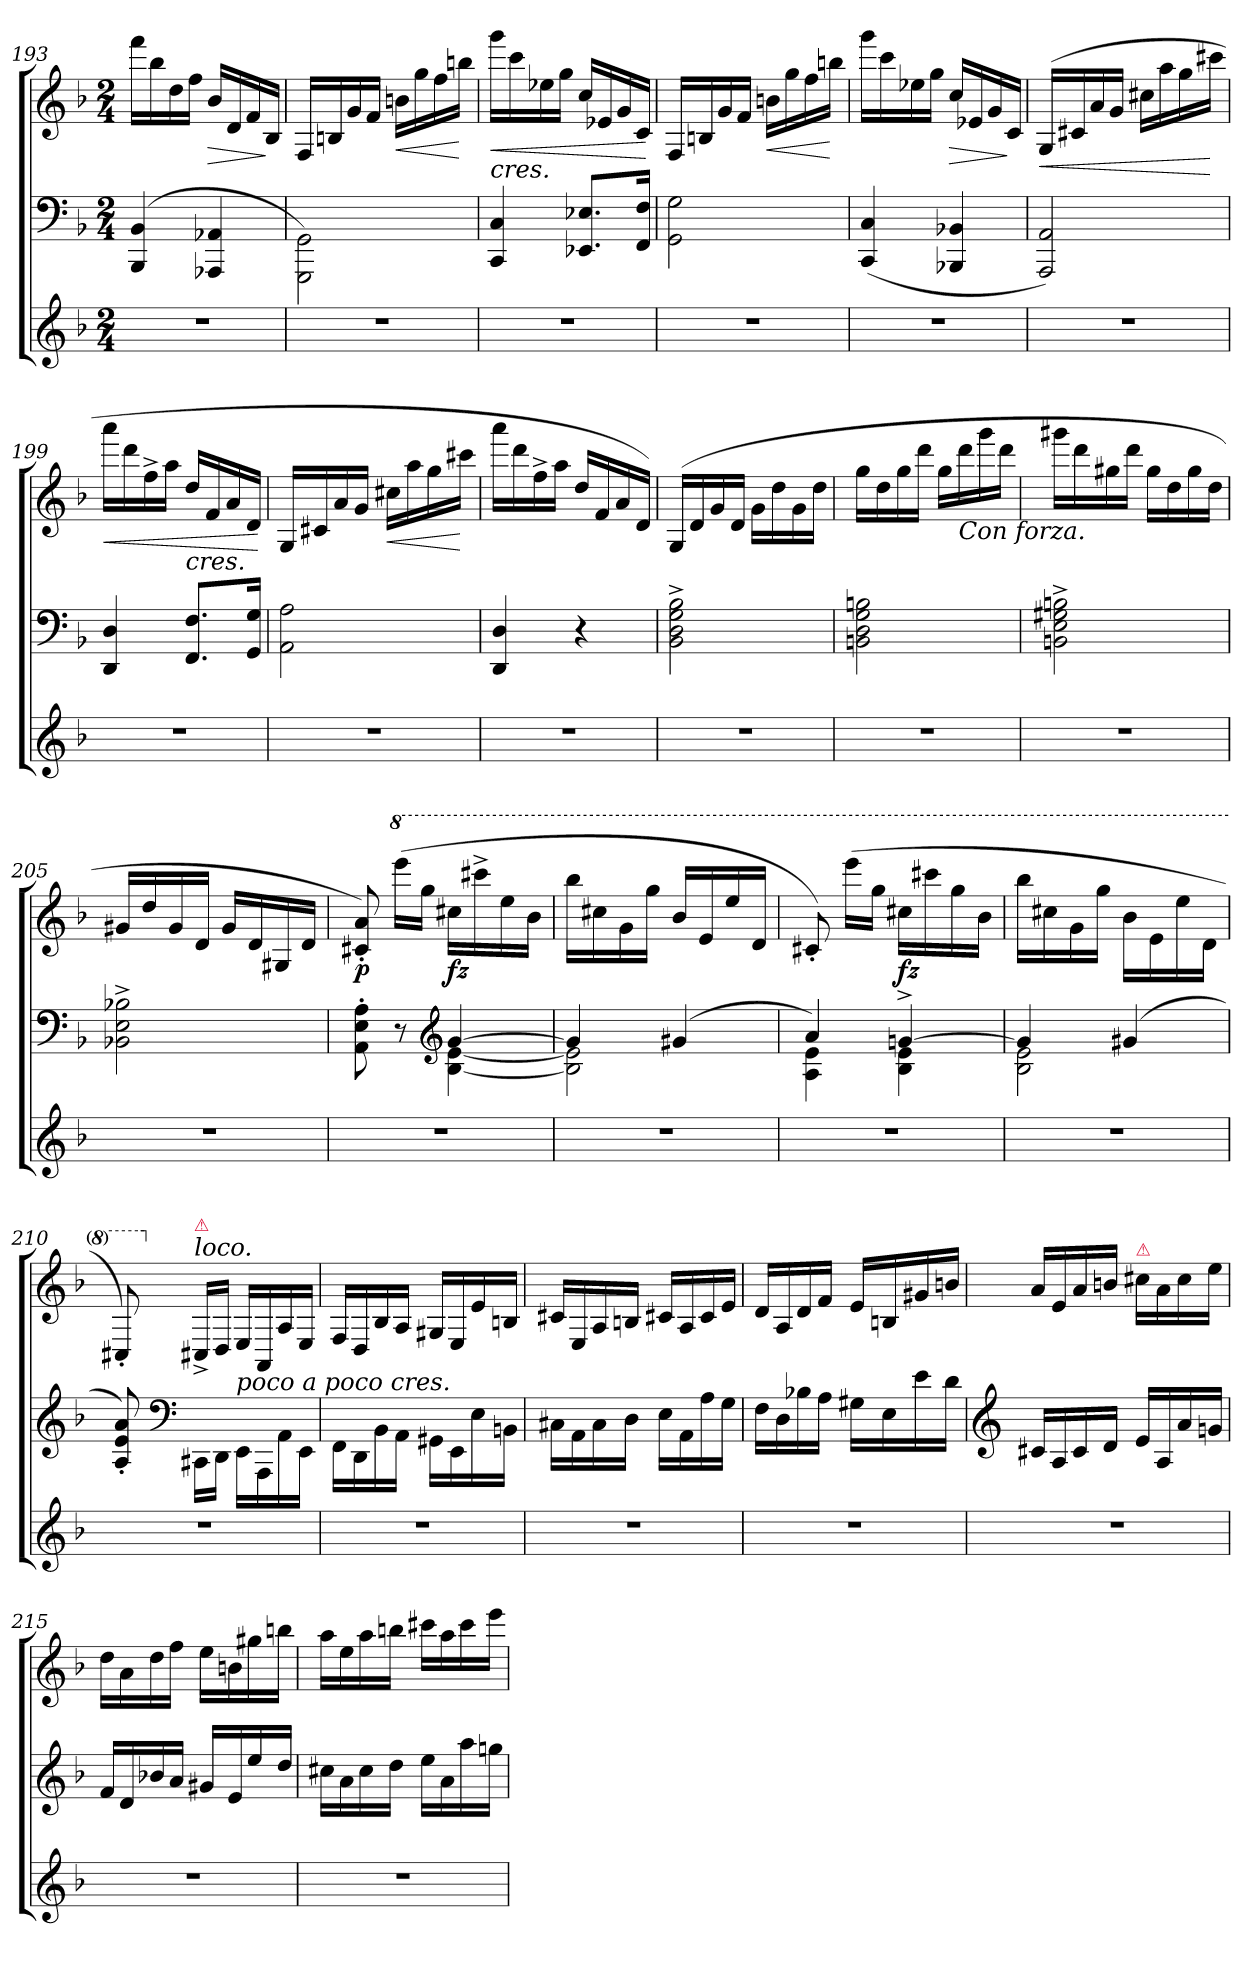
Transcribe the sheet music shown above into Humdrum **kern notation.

**kern	**kern	**kern	**dynam
*part2	*part1	*part1	*part1
*staff3	*staff2	*staff1	*staff1/2
*clefG2	*clefF4	*clefG2	*
*k[b-]	*k[b-]	*k[b-]	*
*F:	*F:	*F:	*
*M2/4	*M2/4	*M2/4	*
=193	=193	=193	=193
2r	(>4BBB- 4BB-	16fffLL	.
.	.	16bb-	.
.	.	16dd	.
.	.	16ffJJ	.
!	!	!	!LO:HP:b
.	4AAA-X 4AA-X	16b-/LL	>
.	.	16d/	.
.	.	16f/	.
.	.	16B-/JJ	]
=194	=194	=194	=194
2r	2GGG\ 2GG\)	16F/LL	.
.	.	16Bn	.
.	.	16g	.
.	.	16fJJ	.
!	!	!	!LO:HP:b
.	.	16bnLL	<
.	.	16gg	.
.	.	16ff	.
.	.	16bbnJJ	[
=195	=195	=195	=195
!	!	!LO:TX:b:i:t=cres.	!
!	!	!	!LO:HP:b
!	!	!	!LO:HP:n=1:b
2r	4CC 4C	16gggLL	> <
.	.	16ccc	.
.	.	16ee-X	.
.	.	16ggJJ	]
.	8.EE-X 8.E-XL	16cc/LL	.
.	.	16e-X/	.
.	.	16g/	.
.	16FF 16FJk	16c/JJ	.
.	.	.	[
=196	=196	=196	=196
2r	2GG\ 2G\	16F/LL	.
.	.	16Bn/	.
.	.	16g	.
.	.	16fJJ	.
!	!	!	!LO:HP:b
.	.	16bnLL	<
.	.	16gg	.
.	.	16ff	.
.	.	16bbnJJ	[
=197	=197	=197	=197
2r	(>4CC 4C	16gggLL	.
.	.	16ccc	.
.	.	16ee-X	.
.	.	16ggJJ	.
!	!	!	!LO:HP:b
.	4BBB-X 4BB-X	16cc/LL	>
.	.	16e-X/	.
.	.	16g/	.
.	.	16c/JJ	]
=198	=198	=198	=198
!	!	!	!LO:HP:b
2r	2AAA 2AA)	(>16GLL	<
.	.	16c#X	.
.	.	16a	.
.	.	16gJJ	.
.	.	16cc#XLL	.
.	.	16aa	.
.	.	16gg	.
.	.	16ccc#XJJ	[
=199	=199	=199	=199
!	!	!	!LO:HP:b
2r	4DD 4D	16aaaLL	<
.	.	16ddd	.
.	.	16ff^<	.
.	.	16aaJJ	.
!	!	!LO:TX:b:i:t=cres.	!
.	8.FF 8.FL	16dd/LL	.
.	.	16f/	.
.	.	16a/	.
.	16GG 16GJk	16d/JJ	.
.	.	.	[
=200	=200	=200	=200
2r	2AA 2A	16GLL	.
.	.	16c#X	.
.	.	16a	.
.	.	16gJJ	.
!	!	!	!LO:HP:b
.	.	16cc#XLL	<
.	.	16aa	.
.	.	16gg	.
.	.	16ccc#XJJ	[
=201	=201	=201	=201
2r	4DD 4D	16aaaLL	.
.	.	16ddd	.
.	.	16ff^<	.
.	.	16aaJJ	.
.	4r	16dd/LL	.
.	.	16f/	.
.	.	16a/	.
.	.	16d/JJ)	.
=202	=202	=202	=202
2r	2BB-^< 2D^< 2G^< 2B-^<	(>16GLL	.
.	.	16d	.
.	.	16g	.
.	.	16dJJ	.
.	.	16gLL	.
.	.	16dd	.
.	.	16g	.
.	.	16ddJJ	.
=203	=203	=203	=203
2r	2BBn 2D 2G 2Bn	16ggLL	.
.	.	16dd	.
.	.	16gg	.
.	.	16dddJJ	.
.	.	16ggLL	.
!	!	!LO:TX:b:i:t=Con forza.	!
.	.	16ddd	.
.	.	16ggg	.
.	.	16dddJJ	.
=204	=204	=204	=204
2r	2BBn^< 2E^< 2G#X^< 2Bn^<	16ggg#XLL	.
.	.	16ddd	.
.	.	16gg#X	.
.	.	16dddJJ	.
.	.	16gg#LL	.
.	.	16dd	.
.	.	16gg#	.
.	.	16ddJJ	.
=205	=205	=205	=205
2r	2BB-X^< 2E^< 2B-X^<	16g#XLL	.
.	.	16dd	.
.	.	16g#	.
.	.	16dJJ	.
.	.	16g#LL	.
.	.	16d	.
.	.	16G#X	.
.	.	16dJJ	.
=206	=206	=206	=206
*	*^	*	*
!	!	!	!	!LO:DY:b
2r	4reyy	8AA' 8E' 8A'	8c#X'> 8a'>)	p
*	*	*	*8va	*
.	.	8r	(>16eeeeLL	.
.	.	.	16gggJJ	.
*	*clefG2	*	*	*
!	!	!	!	!LO:DY:b
.	[4g	[4B- [4e	16ccc#XLL	fz
.	.	.	16cccc#X^<	.
.	.	.	16eee	.
.	.	.	16bb-JJ	.
=207	=207	=207	=207	=207
2r	4g]	2B-] 2e]	16bbb-LL	.
.	.	.	16ccc#X	.
.	.	.	16gg	.
.	.	.	16gggJJ	.
.	(4g#X	.	16bb-/LL	.
.	.	.	16ee/	.
.	.	.	16eee/	.
.	.	.	16dd/JJ	.
=208	=208	=208	=208	=208
2r	4a)	4A 4e	8cc#X'</)	.
.	.	.	(>16eeeeLL	.
.	.	.	16gggJJ	.
!	!	!	!	!LO:DY:b
.	[4gn^>	4B- 4e	16ccc#XLL	fz
.	.	.	16cccc#X	.
.	.	.	16ggg	.
.	.	.	16bb-JJ	.
=209	=209	=209	=209	=209
2r	4g]	2B- 2e	16bbb-LL	.
.	.	.	16ccc#X	.
.	.	.	16gg	.
.	.	.	16gggJJ	.
.	(4g#X	.	16bb-\LL	.
.	.	.	16ee\	.
.	.	.	16eee\	.
.	.	.	16dd\JJ	.
*	*v	*v	*	*
=210	=210	=210	=210
2r	8A'< 8e'< 8a'<)	8c#X')	.
*	*clefF4	*	*
*	*	*X8va	*
!	!	!LO:TX:a:i:t=loco.	!
!	!	!LO:TX:a:color=crimson:t=⚠	!
.	16CC#X\LL	16C#X^>LL	.
.	16DD\JJ	16D/JJ	.
!	!	!LO:TX:b:i:t=poco a poco cres.	!
.	16EE\LL	16E/LL	.
.	16AAA\	16AA/	.
.	16AA\	16A/	.
.	16EE\JJ	16E/JJ	.
=211	=211	=211	=211
2r	16FF\LL	16F/LL	.
.	16DD\	16D/	.
.	16BB-\	16B-/	.
.	16AA\JJ	16A/JJ	.
.	16GG#X\LL	16G#XLL	.
.	16EE\	16E/	.
.	16E\	16e/	.
.	16BBn\JJ	16Bn/JJ	.
=212	=212	=212	=212
2r	16C#X\LL	16c#XLL	.
.	16AA\	16E/	.
.	16C#\	16A/	.
.	16D\JJ	16Bn/JJ	.
.	16ELL	16c#XLL	.
.	16AA	16A	.
.	16A	16c#	.
.	16GJJ	16eJJ	.
=213	=213	=213	=213
2r	16FLL	16dLL	.
.	16D	16A	.
.	16B-X	16d	.
.	16AJJ	16fJJ	.
.	16G#XLL	16eLL	.
.	16E	16Bn	.
.	16e	16g#X	.
.	16dJJ	16bnJJ	.
=214	=214	=214	=214
*	*clefG2	*	*
2r	16c#XLL	16a/LL	.
.	16A	16e/	.
.	16c#	16a/	.
.	16dJJ	16bn/JJ	.
!	!	!LO:TX:a:i:color=crimson:t=⚠	!
.	16eLL	16cc#XLL	.
.	16A	16a	.
.	16a	16cc#	.
.	16gnJJ	16eeJJ	.
=215	=215	=215	=215
2r	16fLL	16ddLL	.
.	16d	16a	.
.	16b-X	16dd	.
.	16aJJ	16ffJJ	.
.	16g#XLL	16eeLL	.
.	16e	16bn	.
.	16ee	16gg#X	.
.	16ddJJ	16bbnJJ	.
=216	=216	=216	=216
2r	16cc#XLL	16aaLL	.
.	16a	16ee	.
.	16cc#	16aa	.
.	16ddJJ	16bbnJJ	.
.	16eeLL	16ccc#XLL	.
.	16a	16aa	.
.	16aa	16ccc#	.
.	16ggnJJ	16eeeJJ	.
=	=	=	=
*-	*-	*-	*-
